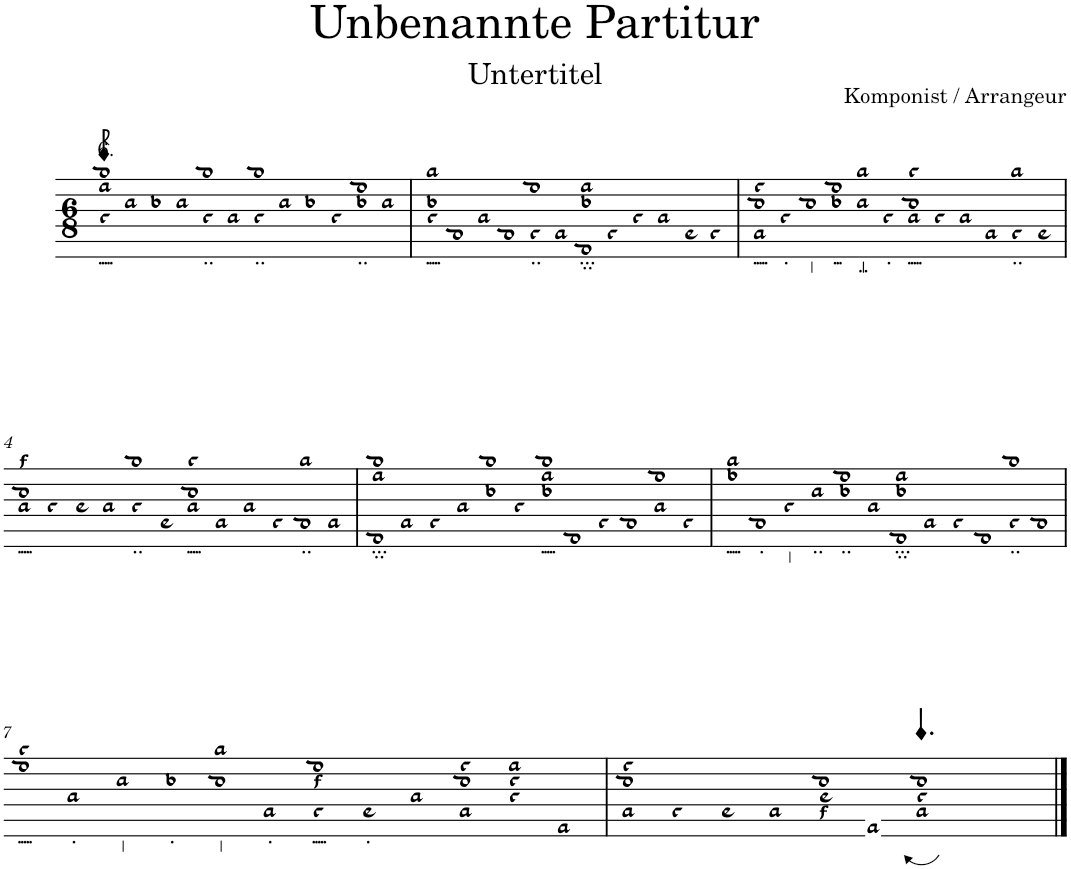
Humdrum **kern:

**kern
*part1
*staff1
*I"Laute
*I'Lt.
*stria6
*k[]
*M6/8
=1
!LO:TX:a:t=6.
16G< 16d< 16a#<LL
16A
16B-
16A
16G< 16a#<
16FJJ
16G< 16a#<LL
16A
16B-
16G
16B-< 16f<
16AJJ
=2
16G< 16B-< 16g<LL
16E-
16F
16E-
16D< 16f<
16CJJ
16BB-< 16B-< 16d<LL
16D
16G
16F
16E
16DJJ
=3
16C< 16c< 16e<LL
16G<
16c<
16B-< 16f<
16A< 16g<
16G<JJ
16F< 16c< 16a<LL
16G
16F
16C
16D< 16g<
16EJJ
!!LO:LB:g=z
=4
16F< 16c< 16cc<LL
16G
16A
16F
16G< 16b-<
16EJJ
16F< 16c< 16a<LL
16C
16F
16D
16E-< 16g<
16CJJ
=5
16BB-< 16d< 16b-<LL
16C
16D
16F
16B- 16b-
16GJJ
16B-< 16d< 16b-<LL
16BB-
16D
16E-
16F 16f
16DJJ
=6
16e-< 16g<LL
16E-<
16G<
16A<
16B-< 16f<
16FJJ
16BB-< 16B-< 16d<LL
16C
16D
16BB-
16D< 16b-<
16E-JJ
!!LO:LB:g=z
=7
16f< 16a<LL
16F<
16A<
16B-<
16c< 16g<
16C<JJ
16D< 16d< 16f<LL
16E<
16F
16C 16c 16e
16G 16B 16d
16GGJJ
=8
16C 16c 16eLL
16D
16E
16C
16F 16A 16c
16DDJJ
4.C 4.G 4.c
==
*-
